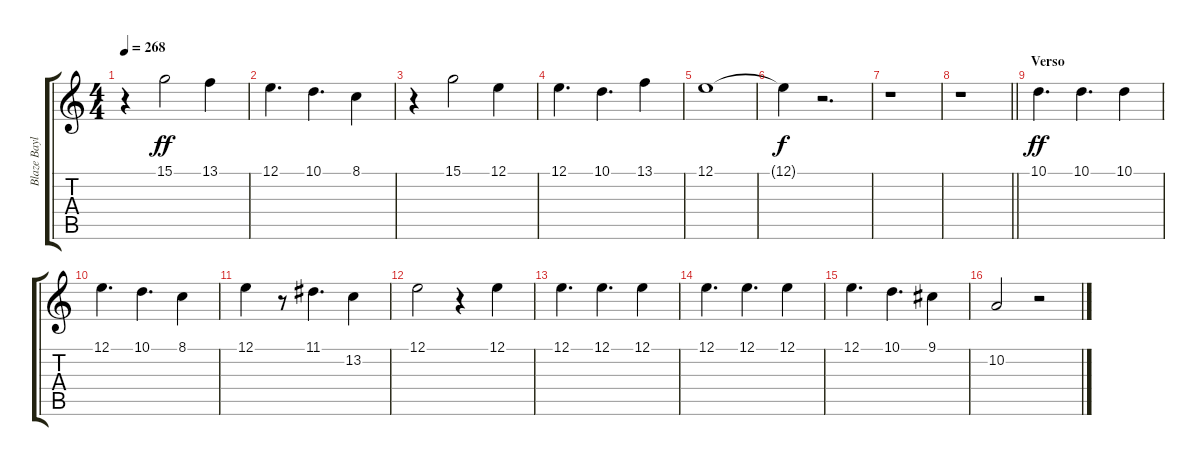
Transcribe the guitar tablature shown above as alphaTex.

\track ("Blaze Bayley" "Blaze Bayl") {instrument voiceoohs}
\staff {score tabs}
\tuning (E4 B3 G3 D3 A2 E2) {hide}
\ts (4 4)
\tempo 268
\clef g2
\ks c
r.4{dy ff} 15.1.2 13.1.4 |
12.1.4{d} 10.1.4{d} 8.1.4 |
r.4 15.1.2 12.1.4 |
12.1.4{d} 10.1.4{d} 13.1.4 |
12.1.1 |
12.1{t}.4{dy f} r.2{d} |
r.1 |
\barLineRight lightlight
r.1 |
\section ("" "Verso")
10.1.4{d dy ff} 10.1.4{d} 10.1.4 |
12.1.4{d} 10.1.4{d} 8.1.4 |
12.1.4 r.8 11.1.4{d} 13.2.4 |
12.1.2 r.4 12.1.4 |
12.1.4{d} 12.1.4{d} 12.1.4 |
12.1.4{d} 12.1.4{d} 12.1.4 |
12.1.4{d} 10.1.4{d} 9.1.4 |
10.2.2 r.2
